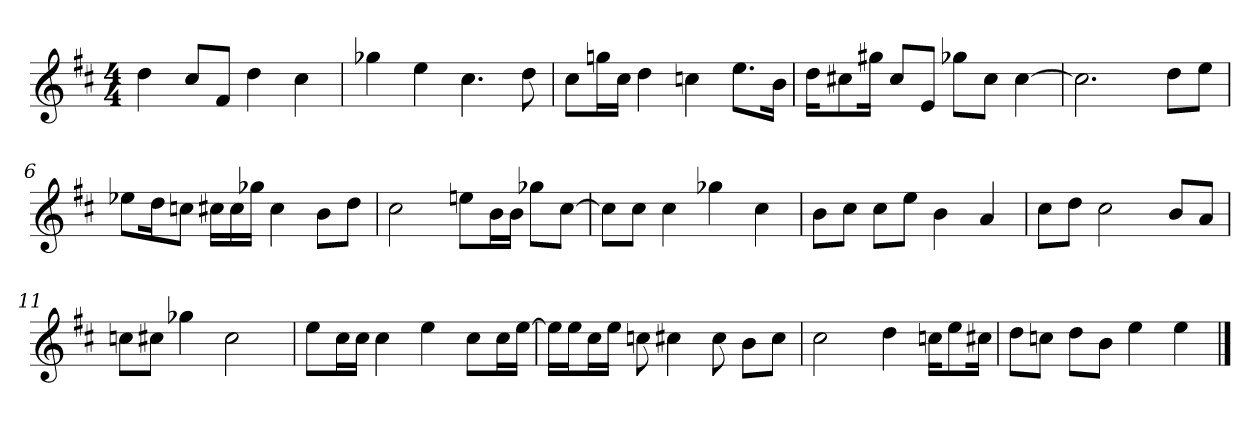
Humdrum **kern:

**kern
*part1
*staff1
*clefG2
*k[f#c#]
*D:
*M4/4
=1
4dd
8cc#/L
8f#/J
4dd
4cc#
=2
4gg-X
4ee
4.cc#
8dd
=3
8cc#\L
16ggn\L
16cc#\JJ
4dd
4ccn
8.ee\L
16b\Jk
=4
16dd\KL
8cc#X\
16gg#X\Jk
8cc#/L
8e/J
8gg-X\L
8cc#\J
[4cc#
=5
2.cc#]
8dd\L
8ee\J
=6
8ee-X\L
16dd\K
8ccn\J
16cc#X\LL
16cc#\
16gg-X\JJ
4cc#
8b\L
8dd\J
=7
2cc#
8een\L
16b\L
16b\JJ
8gg-X\L
[8cc#\J
=8
8cc#\L]
8cc#\J
4cc#
4gg-X
4cc#
=9
8b\L
8cc#\J
8cc#\L
8ee\J
4b
4a
=10
8cc#\L
8dd\J
2cc#
8b/L
8a/J
=11
8ccn\L
8cc#X\J
4gg-X
2cc#
=12
8ee\L
16cc#\L
16cc#\JJ
4cc#
4ee
8cc#\L
16cc#\L
[16ee\JJ
=13
16ee\LL]
16ee\J
16cc#\L
16ee\JJ
8ccn
4cc#X
8cc#
8b\L
8cc#\J
=14
2cc#
4dd
16ccn\KL
8ee\
16cc#X\Jk
=15
8dd\L
8ccn\J
8dd\L
8b\J
4ee
4ee
==
*-
